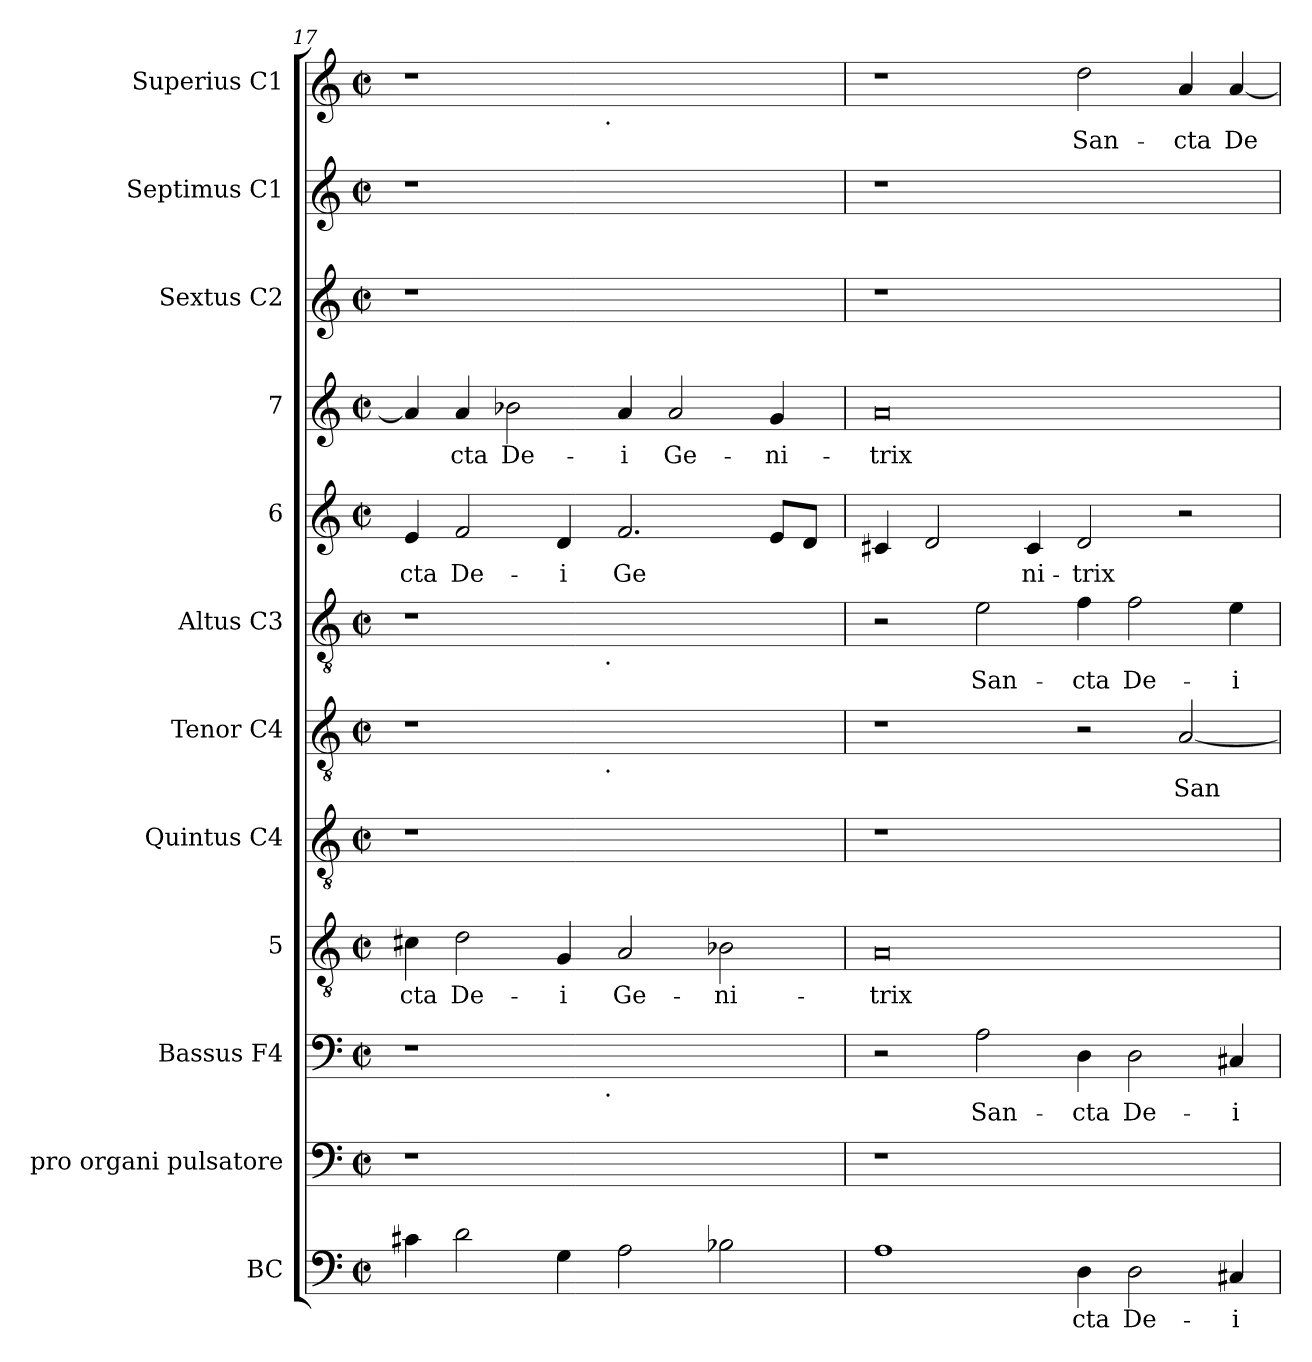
**kern	**text	**kern	**kern	**text	**kern	**text	**kern	**kern	**text	**kern	**text	**kern	**text	**kern	**text	**kern	**kern	**kern	**text
*part12	*part12	*part11	*part10	*part10	*part9	*part9	*part8	*part7	*part7	*part6	*part6	*part5	*part5	*part4	*part4	*part3	*part2	*part1	*part1
*staff12	*staff12	*staff11	*staff10	*staff10	*staff9	*staff9	*staff8	*staff7	*staff7	*staff6	*staff6	*staff5	*staff5	*staff4	*staff4	*staff3	*staff2	*staff1	*staff1
*I"BC	*	*I"pro organi  pulsatore	*I"Bassus  F4	*	*I"5	*	*I"Quintus  C4	*I"Tenor  C4	*	*I"Altus  C3	*	*I"6	*	*I"7	*	*I"Sextus  C2	*I"Septimus  C1	*I"Superius  C1	*
*I'BC	*	*	*I'B	*	*	*	*	*I'T	*	*I'A	*	*	*	*	*	*	*	*I'S	*
*clefF4	*	*clefF4	*clefF4	*	*clefGv2	*	*clefGv2	*clefGv2	*	*clefGv2	*	*clefG2	*	*clefG2	*	*clefG2	*clefG2	*clefG2	*
*k[]	*	*k[]	*k[]	*	*k[]	*	*k[]	*k[]	*	*k[]	*	*k[]	*	*k[]	*	*k[]	*k[]	*k[]	*
*C:	*	*C:	*C:	*	*C:	*	*C:	*C:	*	*C:	*	*C:	*	*C:	*	*C:	*C:	*C:	*
*M2/2	*	*M2/2	*M2/2	*	*M2/2	*	*M2/2	*M2/2	*	*M2/2	*	*M2/2	*	*M2/2	*	*M2/2	*M2/2	*M2/2	*
*met(c|)	*	*met(c|)	*met(c|)	*	*met(c|)	*	*met(c|)	*met(c|)	*	*met(c|)	*	*met(c|)	*	*met(c|)	*	*met(c|)	*met(c|)	*met(c|)	*
=17	=17	=17	=17	=17	=17	=17	=17	=17	=17	=17	=17	=17	=17	=17	=17	=17	=17	=17	=17
!	!LO:LY:a:cj	!	!	!	!	!LO:LY:b:cj	!	!	!	!	!	!	!LO:LY:b:cj	!	!LO:LY:b:cj	!	!	!	!
*	*	*	*^	*	*	*	*	*^	*	*^	*	*	*	*	*	*	*	*^	*
4c#X\	.	1r	1r	2ryy	.	4c#X\	-cta	1r	1r	2ryy	.	1r	2ryy	.	4e/	-cta	4a/]	--	1r	1r	1r	2ryy	.
!	!LO:LY:a:cj	!	!	!	!	!	!LO:LY:b:cj	!	!	!	!	!	!	!	!	!LO:LY:b:cj	!	!LO:LY:b:cj	!	!	!	!	!
2d\	.	.	.	.	.	2d\	De-	.	.	.	.	.	.	.	2f/	De-	4a/	-cta	.	.	.	.	.
!	!	!	!	!	!	!	!	!	!	!	!	!	!	!	!	!	!	!LO:LY:b:cj	!	!	!	!	!
.	.	.	.	4...ryy	.	.	.	.	.	4...ryy	.	.	4...ryy	.	.	.	2b-X\	De-	.	.	.	4...ryy	.
!	!LO:LY:a:cj	!	!	!	!	!	!LO:LY:b:cj	!	!	!	!	!	!	!	!	!LO:LY:b:cj	!	!	!	!	!	!	!
4G\	.	.	.	.	.	4G/	-i	.	.	.	.	.	.	.	4d/	-i	.	.	.	.	.	.	.
!	!	!	!	!	!	!	!	!	!	!	!	!	!	!	!	!	!	!	!	!	!	!LO:TX:b:t=.	!
!	!	!	!	!	!	!	!	!	!	!	!	!	!LO:TX:b:t=.	!	!	!	!	!	!	!	!	!	!
!	!	!	!	!	!	!	!	!	!	!LO:TX:b:t=.	!	!	!	!	!	!	!	!	!	!	!	!	!
!	!	!	!	!LO:TX:b:t=.	!	!	!	!	!	!	!	!	!	!	!	!	!	!	!	!	!	!	!
.	.	.	.	1ryy	.	.	.	.	.	1ryy	.	.	1ryy	.	.	.	.	.	.	.	.	1ryy	.
!	!LO:LY:a:cj	!	!	!	!	!	!LO:LY:b:cj	!	!	!	!	!	!	!	!	!LO:LY:b:cj	!	!LO:LY:b:cj	!	!	!	!	!
2A\	.	1ryy	1ryy	.	.	2A/	Ge-	1ryy	1ryy	.	.	1ryy	.	.	2.f/	Ge-	4a/	-i	1ryy	1ryy	1ryy	.	.
!	!	!	!	!	!	!	!	!	!	!	!	!	!	!	!	!	!	!LO:LY:b:cj	!	!	!	!	!
.	.	.	.	.	.	.	.	.	.	.	.	.	.	.	.	.	2a/	Ge-	.	.	.	.	.
!	!LO:LY:a:cj	!	!	!	!	!	!LO:LY:b:cj	!	!	!	!	!	!	!	!	!	!	!	!	!	!	!	!
2B-X\	.	.	.	.	.	2B-X\	-ni-	.	.	.	.	.	.	.	.	.	.	.	.	.	.	.	.
!	!	!	!	!	!	!	!	!	!	!	!	!	!	!	!	!LO:LY:b:cj	!	!LO:LY:b:cj	!	!	!	!	!
.	.	.	.	.	.	.	.	.	.	.	.	.	.	.	8e/L	--	4g/	-ni-	.	.	.	.	.
!	!	!	!	!	!	!	!	!	!	!	!	!	!	!	!	!LO:LY:b:cj	!	!	!	!	!	!	!
.	.	.	.	.	.	.	.	.	.	.	.	.	.	.	8d/J	--	.	.	.	.	.	.	.
.	.	.	.	32ryy	.	.	.	.	.	32ryy	.	.	32ryy	.	.	.	.	.	.	.	.	32ryy	.
=18	=18	=18	=18	=18	=18	=18	=18	=18	=18	=18	=18	=18	=18	=18	=18	=18	=18	=18	=18	=18	=18	=18	=18
!	!LO:LY:a:cj	!	!	!	!	!	!LO:LY:b:cj	!	!	!	!	!	!	!	!	!LO:LY:b:cj	!	!LO:LY:b:cj	!	!	!	!	!
*	*	*	*	*	*	*	*	*	*v	*v	*	*	*	*	*	*	*	*	*	*	*v	*v	*
*	*	*	*v	*v	*	*	*	*	*	*	*v	*v	*	*	*	*	*	*	*	*	*
1A	.	1r	2r	.	0A	-trix	1r	1r	.	2r	.	4c#X/	--	0a	-trix	1r	1r	1r	.
!	!	!	!	!	!	!	!	!	!	!	!	!	!LO:LY:b:cj	!	!	!	!	!	!
.	.	.	.	.	.	.	.	.	.	.	.	2d/	--	.	.	.	.	.	.
!	!	!	!	!LO:LY:b:cj	!	!	!	!	!	!	!LO:LY:b:cj	!	!	!	!	!	!	!	!
.	.	.	2A\	San-	.	.	.	.	.	2e\	San-	.	.	.	.	.	.	.	.
!	!	!	!	!	!	!	!	!	!	!	!	!	!LO:LY:b:cj	!	!	!	!	!	!
.	.	.	.	.	.	.	.	.	.	.	.	4c#/	-ni-	.	.	.	.	.	.
!	!LO:LY:a:cj	!	!	!LO:LY:b:cj	!	!	!	!	!	!	!LO:LY:b:cj	!	!LO:LY:b:cj	!	!	!	!	!	!LO:LY:b:cj
4D\	cta	1ryy	4D\	-cta	.	.	1ryy	2r	.	4f\	-cta	2d/	-trix	.	.	1ryy	1ryy	2dd\	San-
!	!LO:LY:a:cj	!	!	!LO:LY:b:cj	!	!	!	!	!	!	!LO:LY:b:cj	!	!	!	!	!	!	!	!
2D\	De-	.	2D\	De-	.	.	.	.	.	2f\	De-	.	.	.	.	.	.	.	.
!	!	!	!	!	!	!	!	!	!LO:LY:b:cj	!	!	!	!	!	!	!	!	!	!LO:LY:b:cj
.	.	.	.	.	.	.	.	[<2A/	San-	.	.	2r	.	.	.	.	.	4a/	-cta
!	!LO:LY:a:cj	!	!	!LO:LY:b:cj	!	!	!	!	!	!	!LO:LY:b:cj	!	!	!	!	!	!	!	!LO:LY:b:cj
4C#X/	-i	.	4C#X/	-i	.	.	.	.	.	4e\	-i	.	.	.	.	.	.	[<4a/	De-
=	=	=	=	=	=	=	=	=	=	=	=	=	=	=	=	=	=	=	=
*-	*-	*-	*-	*-	*-	*-	*-	*-	*-	*-	*-	*-	*-	*-	*-	*-	*-	*-	*-
